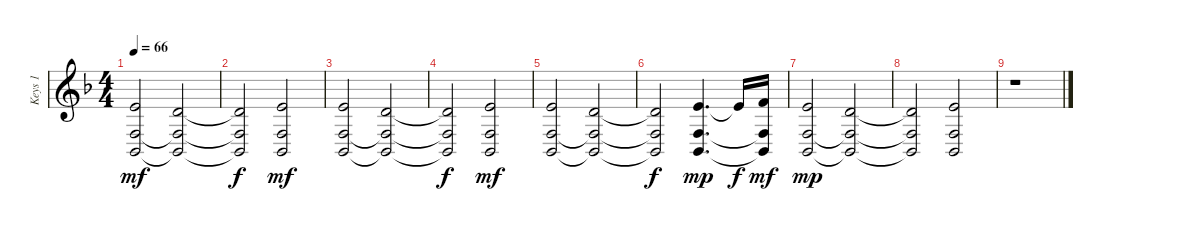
\track ("Keys 1" "Keys 1") {instrument stringensemble2 bank 121}
\staff {score}
\tuning (E4 B3 G3 D3 A2 E2) {hide}
\ts (4 4)
\tempo 66
\clef g2
\ks f
(0.1 3.4 1.5).2{dy mf} (3.2 3.4{t} 1.5{t}).2 |
(3.2{t} 3.4{t} 1.5{t}).2{dy f} (0.1 3.4 1.5).2{dy mf} |
(0.1 3.4 1.5).2 (3.2 3.4{t} 1.5{t}).2 |
(3.2{t} 3.4{t} 1.5{t}).2{dy f} (0.1 3.4 1.5).2{dy mf} |
(0.1 3.4 1.5).2 (3.2 3.4{t} 1.5{t}).2{volume 3} |
(3.2{t} 3.4{t} 1.5{t}).2{dy f} (0.1 3.4 1.5).4{d dy mp} 0.1{t}.16{dy f} (1.1 3.4{t} 1.5{t}).16{dy mf} |
(0.1 3.4 1.5).2{dy mp} (3.2 3.4{t} 1.5{t}).2 |
(3.2{t} 3.4{t} 1.5{t}).2 (0.1 3.4 1.5).2 |
r.1
